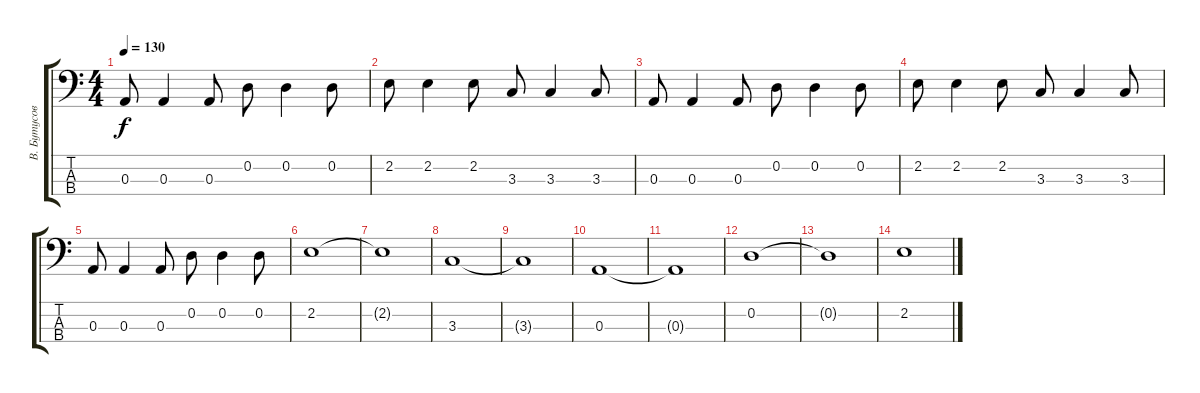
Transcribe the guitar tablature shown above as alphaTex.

\track ("В. Бутусов" "В. Бутусов") {instrument electricbassfinger}
\staff {score tabs}
\tuning (G2 D2 A1 E1) {hide}
\ts (4 4)
\tempo 130
\clef f4
\ks c
0.3.8{dy f} 0.3.4 0.3.8 0.2.8 0.2.4 0.2.8 |
2.2.8 2.2.4 2.2.8 3.3.8 3.3.4 3.3.8 |
0.3.8 0.3.4 0.3.8 0.2.8 0.2.4 0.2.8 |
2.2.8 2.2.4 2.2.8 3.3.8 3.3.4 3.3.8 |
0.3.8 0.3.4 0.3.8 0.2.8 0.2.4 0.2.8 |
2.2.1 |
2.2{t}.1 |
3.3.1 |
3.3{t}.1 |
0.3.1 |
0.3{t}.1 |
0.2.1 |
0.2{t}.1 |
2.2.1
